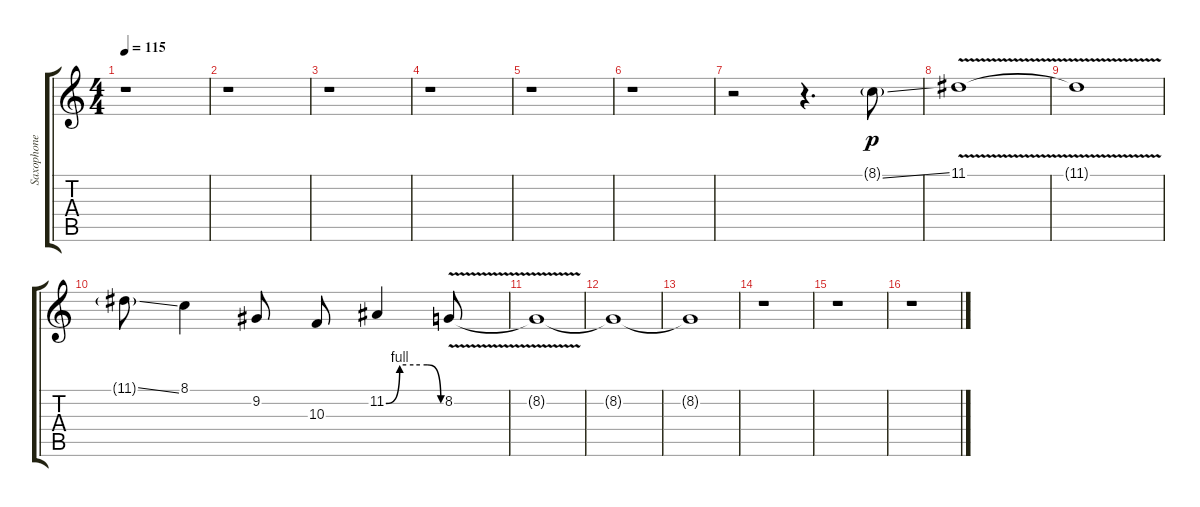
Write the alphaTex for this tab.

\track ("Saxophone" "Saxophone") {instrument altosax}
\staff {score tabs}
\tuning (E4 B3 G3 D3 A2 E2) {hide}
\ts (4 4)
\tempo 115
\clef g2
\ks c
r.1{dy ff} |
r.1 |
r.1 |
r.1 |
r.1 |
r.1 |
r.2 r.4{d} 8.1{ss g}.8{dy p} |
11.1{v}.1 |
11.1{t}.1 |
11.1{ss g}.8 8.1.4 9.2.8 10.3.8 11.2{be (custom 0 0 15 4 30 4 45 4 60 0)}.4 8.2{v}.8 |
8.2{t}.1 |
8.2{t}.1 |
8.2{t}.1 |
r.1 |
r.1 |
r.1
